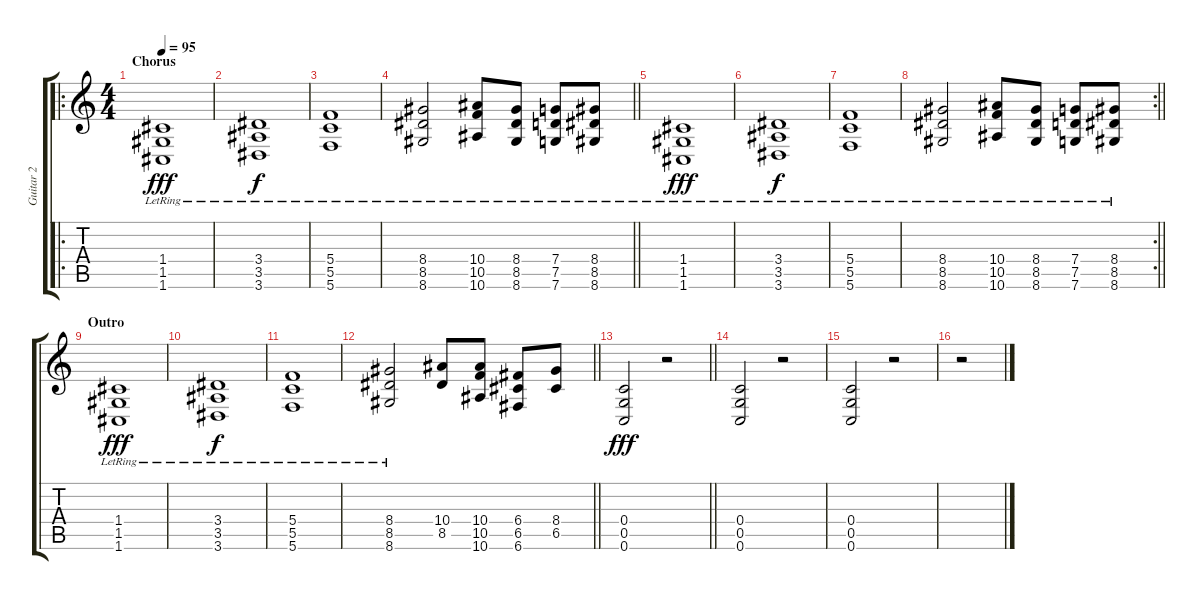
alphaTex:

\track ("Guitar 2" "Guitar 2") {instrument distortionguitar}
\staff {score tabs}
\tuning (D4 A3 F3 C3 G2 C2) {hide}
\ro
\ts (4 4)
\section ("" "Chorus")
\tempo 95
\clef g2
\ks c
(1.4 1.5 1.6{lr}).1{dy fff} |
(3.4 3.5 3.6{lr}).1{dy f} |
(5.4{lr} 5.5 5.6).1 |
\barLineRight lightlight
(8.4 8.5 8.6{lr}).2 (10.4{lr} 10.5{lr} 10.6{lr}).8 (8.4{lr} 8.5{lr} 8.6{lr}).8 (7.4{lr} 7.5{lr} 7.6{lr}).8 (8.4{lr} 8.5{lr} 8.6{lr}).8 |
(1.4 1.5 1.6{lr}).1{dy fff} |
(3.4 3.5 3.6{lr}).1{dy f} |
(5.4{lr} 5.5 5.6).1 |
\rc 2
\barLineRight lightlight
(8.4 8.5 8.6{lr}).2 (10.4{lr} 10.5{lr} 10.6{lr}).8 (8.4{lr} 8.5{lr} 8.6{lr}).8 (7.4{lr} 7.5{lr} 7.6{lr}).8 (8.4{lr} 8.5{lr} 8.6{lr}).8 |
\section ("" "Outro")
(1.4 1.5 1.6{lr}).1{dy fff} |
(3.4 3.5 3.6{lr}).1{dy f} |
(5.4{lr} 5.5{lr} 5.6{lr}).1 |
\barLineRight lightlight
(8.4 8.5 8.6{lr}).2 (10.4 8.5).8 (10.4 10.5 10.6).8 (6.4 6.5 6.6).8 (8.4 6.5).8 |
\barLineRight lightlight
(0.4 0.5 0.6).2{dy fff} r.2 |
(0.4 0.5 0.6).2 r.2 |
(0.4 0.5 0.6).2 r.2 |
r.2
